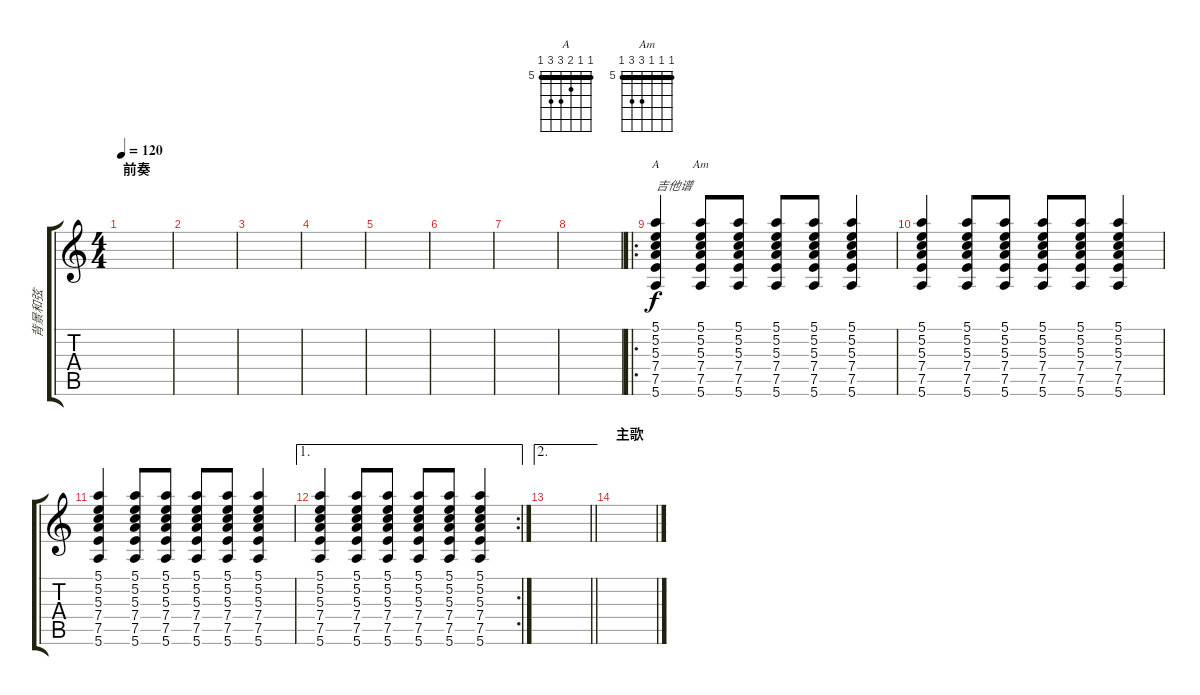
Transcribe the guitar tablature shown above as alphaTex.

\track ("背景和弦" "背景和弦") {instrument electricguitarclean}
\staff {score tabs}
\tuning (E4 B3 G3 D3 A2 E2) {hide}
\chord ("A" 5 5 6 7 7 5) {firstfret 5 barre 5}
\chord ("Am" 5 5 5 7 7 5) {firstfret 5 barre 5}
\ts (4 4)
\section ("" "前奏")
\tempo 120
\clef g2
\ks c
|
|
|
|
|
|
|
|
\ro
(5.1 5.2 5.3 7.4 7.5 5.6).4{ch "A" txt "吉他谱"} (5.1 5.2 5.3 7.4 7.5 5.6).8{ch "Am"} (5.1 5.2 5.3 7.4 7.5 5.6).8 (5.1 5.2 5.3 7.4 7.5 5.6).8 (5.1 5.2 5.3 7.4 7.5 5.6).8 (5.1 5.2 5.3 7.4 7.5 5.6).4 |
(5.1 5.2 5.3 7.4 7.5 5.6).4 (5.1 5.2 5.3 7.4 7.5 5.6).8 (5.1 5.2 5.3 7.4 7.5 5.6).8 (5.1 5.2 5.3 7.4 7.5 5.6).8 (5.1 5.2 5.3 7.4 7.5 5.6).8 (5.1 5.2 5.3 7.4 7.5 5.6).4 |
(5.1 5.2 5.3 7.4 7.5 5.6).4 (5.1 5.2 5.3 7.4 7.5 5.6).8 (5.1 5.2 5.3 7.4 7.5 5.6).8 (5.1 5.2 5.3 7.4 7.5 5.6).8 (5.1 5.2 5.3 7.4 7.5 5.6).8 (5.1 5.2 5.3 7.4 7.5 5.6).4 |
\ae 1
\rc 2
(5.1 5.2 5.3 7.4 7.5 5.6).4 (5.1 5.2 5.3 7.4 7.5 5.6).8 (5.1 5.2 5.3 7.4 7.5 5.6).8 (5.1 5.2 5.3 7.4 7.5 5.6).8 (5.1 5.2 5.3 7.4 7.5 5.6).8 (5.1 5.2 5.3 7.4 7.5 5.6).4 |
\ae 2
\barLineRight lightlight
|
\section ("" "主歌")
